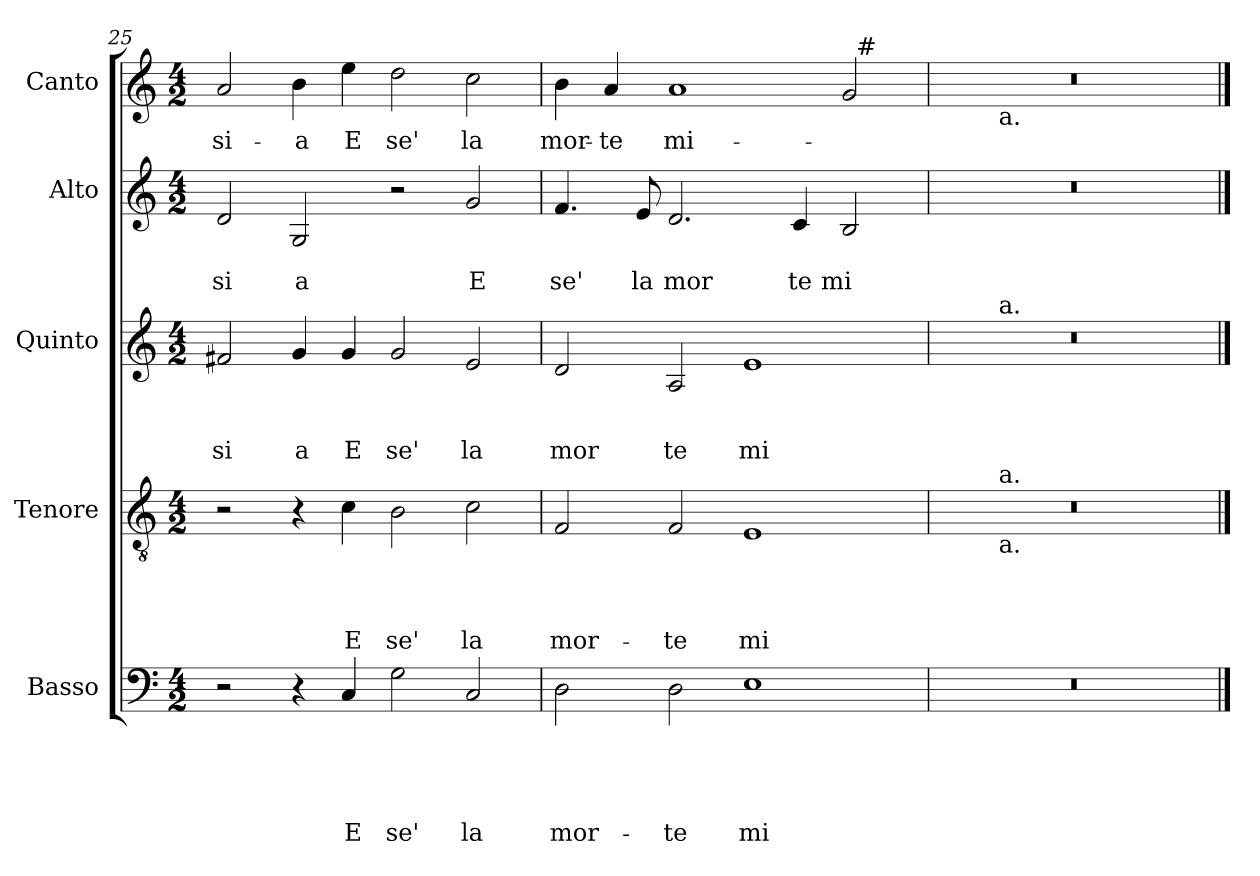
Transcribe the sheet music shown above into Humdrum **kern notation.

**kern	**text	**text	**text	**text	**text	**kern	**text	**text	**text	**text	**kern	**text	**text	**text	**kern	**text	**text	**kern	**text
*part5	*part5	*part5	*part5	*part5	*part5	*part4	*part4	*part4	*part4	*part4	*part3	*part3	*part3	*part3	*part2	*part2	*part2	*part1	*part1
*staff5	*staff5	*staff5	*staff5	*staff5	*staff5	*staff4	*staff4	*staff4	*staff4	*staff4	*staff3	*staff3	*staff3	*staff3	*staff2	*staff2	*staff2	*staff1	*staff1
*I"Basso	*	*	*	*	*	*I"Tenore	*	*	*	*	*I"Quinto	*	*	*	*I"Alto	*	*	*I"Canto	*
*clefF4	*	*	*	*	*	*clefGv2	*	*	*	*	*clefG2	*	*	*	*clefG2	*	*	*clefG2	*
*k[]	*	*	*	*	*	*k[]	*	*	*	*	*k[]	*	*	*	*k[]	*	*	*k[]	*
*C:	*	*	*	*	*	*C:	*	*	*	*	*C:	*	*	*	*C:	*	*	*C:	*
*M4/2	*	*	*	*	*	*M4/2	*	*	*	*	*M4/2	*	*	*	*M4/2	*	*	*M4/2	*
=25	=25	=25	=25	=25	=25	=25	=25	=25	=25	=25	=25	=25	=25	=25	=25	=25	=25	=25	=25
!	!	!	!	!	!	!	!	!	!	!	!	!	!	!LO:LY:b	!	!	!LO:LY:b	!	!LO:LY:b
2r	.	.	.	.	.	2r	.	.	.	.	2f#X/	.	.	si	2d/	.	si	2a/	-si-
!	!	!	!	!	!	!	!	!	!	!	!	!	!	!LO:LY:b	!	!	!LO:LY:b	!	!LO:LY:b
4r	.	.	.	.	.	4r	.	.	.	.	4g/	.	.	a	2G/	.	a	4b\	-a
!	!	!	!	!	!LO:LY:b	!	!	!	!	!LO:LY:b	!	!	!	!LO:LY:b	!	!	!	!	!LO:LY:b
4C/	.	.	.	.	E	4c\	.	.	.	E	4g/	.	.	E	.	.	.	4ee\	E
!	!	!	!	!	!LO:LY:b	!	!	!	!	!LO:LY:b	!	!	!	!LO:LY:b	!	!	!	!	!LO:LY:b
2G\	.	.	.	.	se'	2B\	.	.	.	se'	2g/	.	.	se'	2r	.	.	2dd\	se'
!	!	!	!	!	!LO:LY:b	!	!	!	!	!LO:LY:b	!	!	!	!LO:LY:b	!	!	!LO:LY:b	!	!LO:LY:b
2C/	.	.	.	.	la	2c\	.	.	.	la	2e/	.	.	la	2g/	.	E	2cc\	la
=26	=26	=26	=26	=26	=26	=26	=26	=26	=26	=26	=26	=26	=26	=26	=26	=26	=26	=26	=26
!	!	!	!	!	!LO:LY:b	!	!	!	!	!LO:LY:b	!	!	!	!LO:LY:b	!	!	!LO:LY:b	!	!LO:LY:b
*	*	*	*	*	*	*	*	*	*	*	*	*	*	*	*	*	*	*^	*
2D\	.	.	.	.	mor-	2F/	.	.	.	mor-	2d/	.	.	mor	4.f/	.	se'	4b\	1ryy	mor-
!	!	!	!	!	!	!	!	!	!	!	!	!	!	!	!	!	!	!	!	!LO:LY:b
.	.	.	.	.	.	.	.	.	.	.	.	.	.	.	.	.	.	4a/	.	-te
!	!	!	!	!	!	!	!	!	!	!	!	!	!	!	!	!	!LO:LY:b	!	!	!
.	.	.	.	.	.	.	.	.	.	.	.	.	.	.	8e/	.	la	.	.	.
!	!	!	!	!	!LO:LY:b	!	!	!	!	!LO:LY:b	!	!	!	!LO:LY:b	!	!	!LO:LY:b	!	!	!LO:LY:b
2D\	.	.	.	.	-te	2F/	.	.	.	-te	2A/	.	.	te	2.d/	.	mor	1a	.	mi-
!	!	!	!	!	!LO:LY:b	!	!	!	!	!LO:LY:b	!	!	!	!LO:LY:b	!	!	!	!	!	!
1E	.	.	.	.	mi-	1E	.	.	.	mi-	1e	.	.	mi	.	.	.	.	2ryy	.
!	!	!	!	!	!	!	!	!	!	!	!	!	!	!	!	!	!LO:LY:b	!	!	!
.	.	.	.	.	.	.	.	.	.	.	.	.	.	.	4c/	.	te	.	.	.
!	!	!	!	!	!	!	!	!	!	!	!	!	!	!	!	!	!LO:LY:b	!	!	!
.	.	.	.	.	.	.	.	.	.	.	.	.	.	.	2B/	.	mi	2g/	32ryy	.
!	!	!	!	!	!	!	!	!	!	!	!	!	!	!	!	!	!	!	!LO:TX:a:t=#	!
.	.	.	.	.	.	.	.	.	.	.	.	.	.	.	.	.	.	.	4...ryy	.
=27	=27	=27	=27	=27	=27	=27	=27	=27	=27	=27	=27	=27	=27	=27	=27	=27	=27	=27	=27	=27
*	*	*	*	*	*	*^	*	*	*	*	*^	*	*	*	*	*	*	*	*	*
0r	.	.	.	.	.	0r	4.ryy	.	.	.	.	0r	4.ryy	.	.	.	0r	.	.	0r	4.ryy	.
!	!	!	!	!	!	!	!	!	!	!	!	!	!	!	!	!	!	!	!	!	!LO:TX:b:t=a.	!
!	!	!	!	!	!	!	!	!	!	!	!	!	!LO:TX:a:t=a.	!	!	!	!	!	!	!	!	!
!	!	!	!	!	!	!	!LO:TX:b:t=a.	!	!	!	!	!	!	!	!	!	!	!	!	!	!	!
!	!	!	!	!	!	!	!LO:TX:a:t=a.	!	!	!	!	!	!	!	!	!	!	!	!	!	!	!
.	.	.	.	.	.	.	1ryy	.	.	.	.	.	1ryy	.	.	.	.	.	.	.	1ryy	.
.	.	.	.	.	.	.	2ryy	.	.	.	.	.	2ryy	.	.	.	.	.	.	.	2ryy	.
.	.	.	.	.	.	.	8ryy	.	.	.	.	.	8ryy	.	.	.	.	.	.	.	8ryy	.
*	*	*	*	*	*	*v	*v	*	*	*	*	*	*	*	*	*	*	*	*	*v	*v	*
*	*	*	*	*	*	*	*	*	*	*	*v	*v	*	*	*	*	*	*	*	*
==	==	==	==	==	==	==	==	==	==	==	==	==	==	==	==	==	==	==	==
*-	*-	*-	*-	*-	*-	*-	*-	*-	*-	*-	*-	*-	*-	*-	*-	*-	*-	*-	*-
